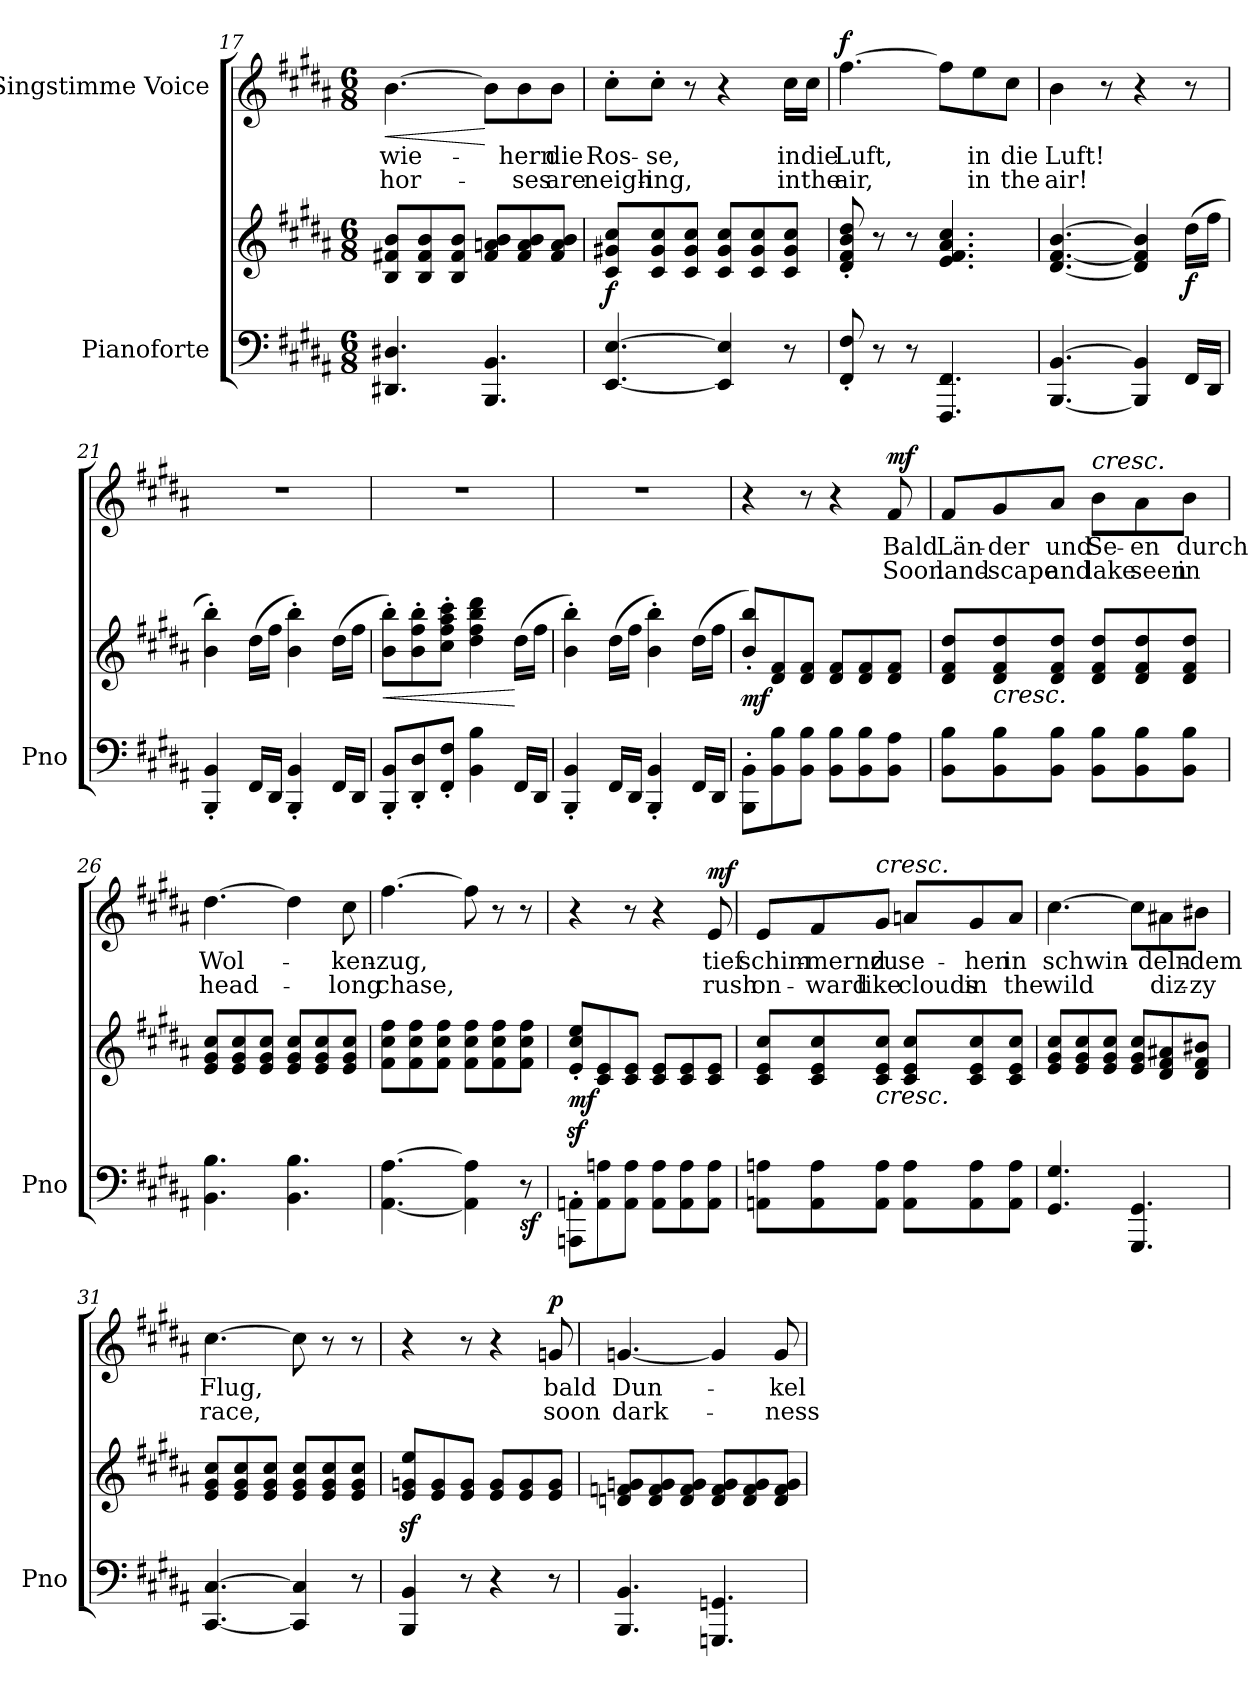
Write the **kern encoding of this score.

**kern	**kern	**dynam	**kern	**text	**text	**dynam
*part2	*part2	*part2	*part1	*part1	*part1	*part1
*staff3	*staff2	*staff2/3	*staff1	*staff1	*staff1	*staff1
*I"Pianoforte	*	*	*I"Singstimme Voice	*	*	*
*I'Pno	*	*	*	*	*	*
*clefF4	*clefG2	*	*clefG2	*	*	*
*k[f#c#g#d#a#]	*k[f#c#g#d#a#]	*	*k[f#c#g#d#a#]	*	*	*
*M6/8	*M6/8	*	*M6/8	*	*	*
=17	=17	=17	=17	=17	=17	=17
*^	*	*	*	*	*	*
!	!	!	!	!	!LO:LY:b	!LO:LY:b	!LO:HP:b
4.DD#X/ 4.D#X/	4.ryy	8B/ 8f#X/ 8b/L	.	[4.b\	wie-	hor-	<
.	.	8B/ 8f#/ 8b/	.	.	.	.	.
.	.	8B/ 8f#/ 8b/J	.	.	.	.	.
4.BBB/ 4.BB/	8rBByy	8f#/ 8an/ 8b/L	.	8b\L]	.	.	[
!	!	!	!	!	!LO:LY:b	!LO:LY:b	!
.	8rBByy	8f#/ 8a/ 8b/	.	8b\	-hern	-ses	.
!	!	!	!	!	!LO:LY:b	!LO:LY:b	!
.	8rBByy	8f#/ 8a/ 8b/J	.	8b\J	die	are	.
=18	=18	=18	=18	=18	=18	=18	=18
!	!	!	!LO:DY:b	!	!LO:LY:b	!LO:LY:b	!
*v	*v	*	*	*	*	*	*
[4.EE/ [4.E/	8c#/ 8g#X/ 8cc#/L	f	8cc#'\L	Ros-	neigh-	.
!	!	!	!	!LO:LY:b	!LO:LY:b	!
.	8c#/ 8g#/ 8cc#/	.	8cc#'\J	-se,	-ing,	.
.	8c#/ 8g#/ 8cc#/J	.	8r	.	.	.
4EE/] 4E/]	8c#/ 8g#/ 8cc#/L	.	4r	.	.	.
.	8c#/ 8g#/ 8cc#/	.	.	.	.	.
!	!	!	!	!LO:LY:b	!LO:LY:b	!
8r	8c#/ 8g#/ 8cc#/J	.	16cc#\LL	in	in	.
!	!	!	!	!LO:LY:b	!LO:LY:b	!
.	.	.	16cc#\JJ	die	the	.
!!LO:PB:g=z
=19	=19	=19	=19	=19	=19	=19
!	!	!	!	!LO:LY:b	!LO:LY:b	!LO:DY:a
8FF#/' 8F#/'	8d#/' 8f#/' 8b/' 8dd#/'	.	[4.ff#\	Luft,	air,	f
8r	8r	.	.	.	.	.
8r	8r	.	.	.	.	.
4.FFF#/ 4.FF#/	4.e/ 4.f#/ 4.a#/ 4.cc#/	.	8ff#\L]	.	.	.
!	!	!	!	!LO:LY:b	!LO:LY:b	!
.	.	.	8ee\	in	in	.
!	!	!	!	!LO:LY:b	!LO:LY:b	!
.	.	.	8cc#\J	die	the	.
=20	=20	=20	=20	=20	=20	=20
!	!	!	!	!LO:LY:b	!LO:LY:b	!
[4.BBB/ [4.BB/	[4.d#/ [4.f#/ [4.b/	.	4b\	Luft!	air!	.
.	.	.	8r	.	.	.
4BBB/] 4BB/]	4d#/] 4f#/] 4b/]	.	4r	.	.	.
!	!	!LO:DY:b	!	!	!	!
16FF#/LL	(>16dd#\LL	f	8r	.	.	.
16DD#/JJ	16ff#\JJ	.	.	.	.	.
=21	=21	=21	=21	=21	=21	=21
4BBB/' 4BB/'	4b\' 4bb\')	.	2.r	.	.	.
16FF#/LL	(>16dd#\LL	.	.	.	.	.
16DD#/JJ	16ff#\JJ	.	.	.	.	.
4BBB/' 4BB/'	4b\' 4bb\')	.	.	.	.	.
16FF#/LL	(>16dd#\LL	.	.	.	.	.
16DD#/JJ	16ff#\JJ	.	.	.	.	.
=22	=22	=22	=22	=22	=22	=22
!	!	!LO:HP:b	!	!	!	!
8BBB/' 8BB/'L	8b\' 8bb\'L)	<	2.r	.	.	.
8DD#/' 8D#/'	8b\' 8ff#\' 8bb\'	.	.	.	.	.
8FF#/' 8F#/'J	8cc#\' 8ff#\' 8aa#\' 8ccc#\'J	.	.	.	.	.
4BB\ 4B\	4dd#\ 4ff#\ 4bb\ 4ddd#\	.	.	.	.	.
16FF#/LL	(>16dd#\LL	[	.	.	.	.
16DD#/JJ	16ff#\JJ	.	.	.	.	.
=23	=23	=23	=23	=23	=23	=23
4BBB/' 4BB/'	4b\' 4bb\')	.	2.r	.	.	.
16FF#/LL	(>16dd#\LL	.	.	.	.	.
16DD#/JJ	16ff#\JJ	.	.	.	.	.
4BBB/' 4BB/'	4b\' 4bb\')	.	.	.	.	.
16FF#/LL	(>16dd#\LL	.	.	.	.	.
16DD#/JJ	16ff#\JJ	.	.	.	.	.
=24	=24	=24	=24	=24	=24	=24
!	!	!LO:DY:b	!	!	!	!
8BBB\' 8BB\'L	8b/' 8bb/'L)	mf	4r	.	.	.
8BB\ 8B\	8d#/ 8f#/	.	.	.	.	.
8BB\ 8B\J	8d#/ 8f#/J	.	8r	.	.	.
8BB\ 8B\L	8d#/ 8f#/L	.	4r	.	.	.
8BB\ 8B\	8d#/ 8f#/	.	.	.	.	.
!	!	!	!	!LO:LY:b	!LO:LY:b	!LO:DY:a
8BB\ 8A#\J	8d#/ 8f#/J	.	8f#/	Bald	Soon	mf
!!LO:LB:g=z
=25	=25	=25	=25	=25	=25	=25
!	!	!	!	!LO:LY:b	!LO:LY:b	!
8BB\ 8B\L	8d#/ 8f#/ 8dd#/L	.	8f#/L	Län-	land-	.
!	!LO:TX:b:i:t=cresc.	!	!	!	!	!
!	!	!	!	!LO:LY:b	!LO:LY:b	!
8BB\ 8B\	8d#/ 8f#/ 8dd#/	.	8g#/	-der	-scape	.
!	!	!	!	!LO:LY:b	!LO:LY:b	!
8BB\ 8B\J	8d#/ 8f#/ 8dd#/J	.	8a#/J	und	and	.
!	!	!	!LO:TX:a:i:t=cresc.	!	!	!
!	!	!	!	!LO:LY:b	!LO:LY:b	!
8BB\ 8B\L	8d#/ 8f#/ 8dd#/L	.	8b\L	Se-	lake	.
!	!	!	!	!LO:LY:b	!LO:LY:b	!
8BB\ 8B\	8d#/ 8f#/ 8dd#/	.	8a#\	-en	seen	.
!	!	!	!	!LO:LY:b	!LO:LY:b	!
8BB\ 8B\J	8d#/ 8f#/ 8dd#/J	.	8b\J	durch	in	.
=26	=26	=26	=26	=26	=26	=26
*^	*	*	*	*	*	*
!	!	!	!	!	!LO:LY:b	!LO:LY:b	!
4.BB\ 4.B\	4.rBByy	8e/ 8g#/ 8cc#/L	.	[4.dd#\	Wol-	head-	.
.	.	8e/ 8g#/ 8cc#/	.	.	.	.	.
.	.	8e/ 8g#/ 8cc#/J	.	.	.	.	.
4.BB\ 4.B\	4rBByy	8e/ 8g#/ 8cc#/L	.	4dd#\]	.	.	.
.	.	8e/ 8g#/ 8cc#/	.	.	.	.	.
!	!	!	!	!	!LO:LY:b	!LO:LY:b	!
.	8rBByy	8e/ 8g#/ 8cc#/J	.	8cc#\	-ken-	-long	.
=27	=27	=27	=27	=27	=27	=27	=27
!	!	!	!	!	!LO:LY:b	!LO:LY:b	!
*v	*v	*	*	*	*	*	*
[4.AA#\ [4.A#\	8f#\ 8cc#\ 8ff#\L	.	[4.ff#\	-zug,	chase,	.
.	8f#\ 8cc#\ 8ff#\	.	.	.	.	.
.	8f#\ 8cc#\ 8ff#\J	.	.	.	.	.
4AA#\] 4A#\]	8f#\ 8cc#\ 8ff#\L	.	8ff#\]	.	.	.
.	8f#\ 8cc#\ 8ff#\	.	8r	.	.	.
!	!	!LO:DY:b=2	!	!	!	!
8r	8f#\ 8cc#\ 8ff#\J	sf	8r	.	.	.
=28	=28	=28	=28	=28	=28	=28
!	!	!LO:DY:b	!	!	!	!
8AAAn\' 8AAn\'L	8e/z>' 8cc#/z>' 8ee/z>'L	mf	4r	.	.	.
8AA\ 8An\	8c#/ 8e/	.	.	.	.	.
8AA\ 8A\J	8c#/ 8e/J	.	8r	.	.	.
8AA\ 8A\L	8c#/ 8e/L	.	4r	.	.	.
8AA\ 8A\	8c#/ 8e/	.	.	.	.	.
!	!	!	!	!LO:LY:b	!LO:LY:b	!LO:DY:a
8AA\ 8A\J	8c#/ 8e/J	.	8e/	tief	rush	mf
=29	=29	=29	=29	=29	=29	=29
!	!	!	!	!LO:LY:b	!LO:LY:b	!
8AAn\ 8An\L	8c#/ 8e/ 8cc#/L	.	8e/L	schim-	on-	.
!	!	!	!	!LO:LY:b	!LO:LY:b	!
8AA\ 8A\	8c#/ 8e/ 8cc#/	.	8f#/	-mernd	-ward	.
!	!	!	!LO:TX:a:i:t=cresc.	!	!	!
!	!LO:TX:b:i:t=cresc.	!	!	!	!	!
!	!	!	!	!LO:LY:b	!LO:LY:b	!
8AA\ 8A\J	8c#/ 8e/ 8cc#/J	.	8g#/J	zu	like	.
!	!	!	!	!LO:LY:b	!LO:LY:b	!
8AA\ 8A\L	8c#/ 8e/ 8cc#/L	.	8an/L	se-	clouds	.
!	!	!	!	!LO:LY:b	!LO:LY:b	!
8AA\ 8A\	8c#/ 8e/ 8cc#/	.	8g#/	-hen	in	.
!	!	!	!	!LO:LY:b	!LO:LY:b	!
8AA\ 8A\J	8c#/ 8e/ 8cc#/J	.	8a/J	in	the	.
!!LO:LB:g=z
=30	=30	=30	=30	=30	=30	=30
!	!	!	!	!LO:LY:b	!LO:LY:b	!
4.GG#/ 4.G#/	8e/ 8g#/ 8cc#/L	.	[4.cc#\	schwin-	wild	.
.	8e/ 8g#/ 8cc#/	.	.	.	.	.
.	8e/ 8g#/ 8cc#/J	.	.	.	.	.
4.GGG#/ 4.GG#/	8e/ 8g#/ 8cc#/L	.	8cc#\L]	.	.	.
!	!	!	!	!LO:LY:b	!LO:LY:b	!
.	8d#/ 8f#/ 8a#X/	.	8a#X\	-deln-	diz-	.
!	!	!	!	!LO:LY:b	!LO:LY:b	!
.	8d#/ 8f#/ 8b#X/J	.	8b#X\J	-dem	-zy	.
=31	=31	=31	=31	=31	=31	=31
!	!	!	!	!LO:LY:b	!LO:LY:b	!
[4.CC#/ [4.C#/	8e/ 8g#/ 8cc#/L	.	[4.cc#\	Flug,	race,	.
.	8e/ 8g#/ 8cc#/	.	.	.	.	.
.	8e/ 8g#/ 8cc#/J	.	.	.	.	.
4CC#/] 4C#/]	8e/ 8g#/ 8cc#/L	.	8cc#\]	.	.	.
.	8e/ 8g#/ 8cc#/	.	8r	.	.	.
8r	8e/ 8g#/ 8cc#/J	.	8r	.	.	.
=32	=32	=32	=32	=32	=32	=32
4BBB/ 4BB/	8e/z< 8gn/z< 8ee/z<L	.	4r	.	.	.
.	8e/ 8g/	.	.	.	.	.
8r	8e/ 8g/J	.	8r	.	.	.
4r	8e/ 8g/L	.	4r	.	.	.
.	8e/ 8g/	.	.	.	.	.
!	!	!	!	!LO:LY:b	!LO:LY:b	!LO:DY:a
8r	8e/ 8g/J	.	8gn/	bald	soon	p
=33	=33	=33	=33	=33	=33	=33
!	!	!	!	!LO:LY:b	!LO:LY:b	!
4.BBB/ 4.BB/	8dn/ 8fn/ 8gn/L	.	[4.gn/	Dun-	dark-	.
.	8d/ 8f/ 8g/	.	.	.	.	.
.	8d/ 8f/ 8g/J	.	.	.	.	.
4.GGGn/ 4.GGn/	8d/ 8f/ 8g/L	.	4g/]	.	.	.
.	8d/ 8f/ 8g/	.	.	.	.	.
!	!	!	!	!LO:LY:b	!LO:LY:b	!
.	8d/ 8f/ 8g/J	.	8g/	-kel	-ness	.
=	=	=	=	=	=	=
*-	*-	*-	*-	*-	*-	*-
